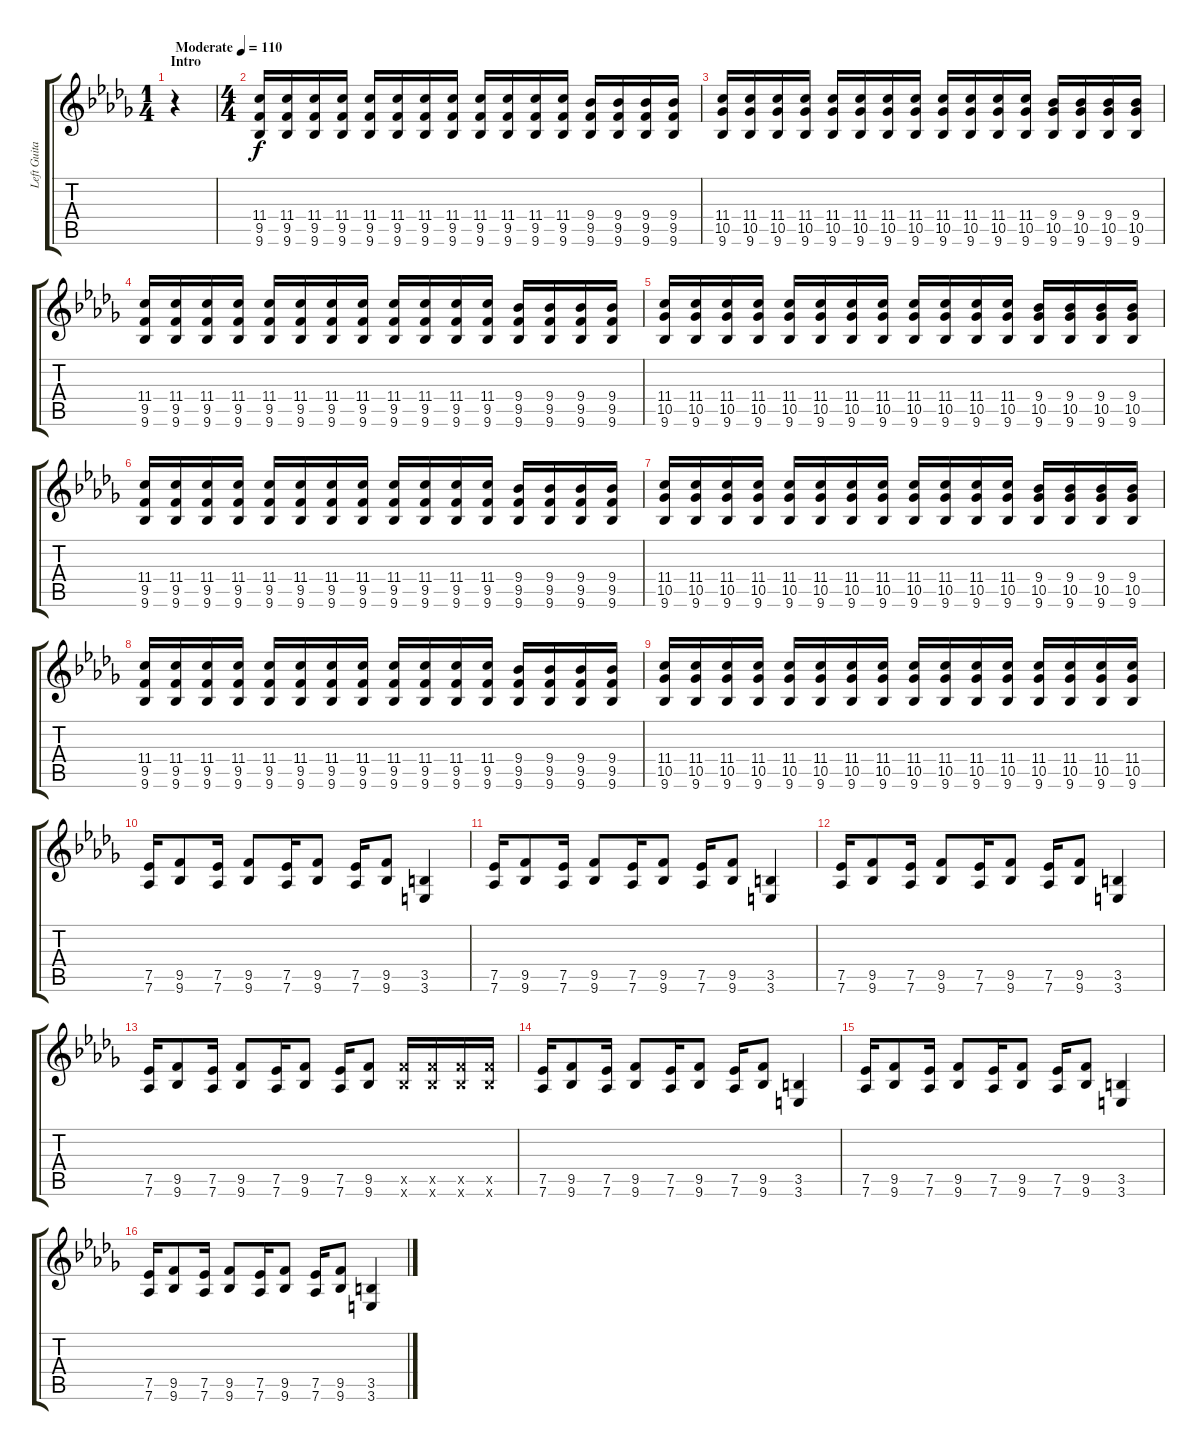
\track ("Left Guitar" "Left Guita") {instrument distortionguitar}
\staff {score tabs}
\tuning (Eb4 Bb3 Gb3 Db3 Ab2 Db2) {hide}
\ts (1 4)
\section ("" "Intro")
\tempo (110 "Moderate")
\clef g2
\ks db
r.4{dy f volume 0 instrument distortionguitar} |
\ts (4 4)
(11.4 9.5 9.6).16{volume 7} (11.4 9.5 9.6).16 (11.4 9.5 9.6).16 (11.4 9.5 9.6).16 (11.4 9.5 9.6).16 (11.4 9.5 9.6).16 (11.4 9.5 9.6).16 (11.4 9.5 9.6).16 (11.4 9.5 9.6).16 (11.4 9.5 9.6).16 (11.4 9.5 9.6).16 (11.4 9.5 9.6).16 (9.4 9.5 9.6).16 (9.4 9.5 9.6).16 (9.4 9.5 9.6).16 (9.4 9.5 9.6).16 |
(11.4 10.5 9.6).16 (11.4 10.5 9.6).16 (11.4 10.5 9.6).16 (11.4 10.5 9.6).16 (11.4 10.5 9.6).16 (11.4 10.5 9.6).16 (11.4 10.5 9.6).16 (11.4 10.5 9.6).16 (11.4 10.5 9.6).16 (11.4 10.5 9.6).16 (11.4 10.5 9.6).16 (11.4 10.5 9.6).16 (9.4 10.5 9.6).16 (9.4 10.5 9.6).16 (9.4 10.5 9.6).16 (9.4 10.5 9.6).16 |
(11.4 9.5 9.6).16 (11.4 9.5 9.6).16 (11.4 9.5 9.6).16 (11.4 9.5 9.6).16 (11.4 9.5 9.6).16 (11.4 9.5 9.6).16 (11.4 9.5 9.6).16 (11.4 9.5 9.6).16 (11.4 9.5 9.6).16 (11.4 9.5 9.6).16 (11.4 9.5 9.6).16 (11.4 9.5 9.6).16 (9.4 9.5 9.6).16 (9.4 9.5 9.6).16 (9.4 9.5 9.6).16 (9.4 9.5 9.6).16 |
(11.4 10.5 9.6).16 (11.4 10.5 9.6).16 (11.4 10.5 9.6).16 (11.4 10.5 9.6).16 (11.4 10.5 9.6).16 (11.4 10.5 9.6).16 (11.4 10.5 9.6).16 (11.4 10.5 9.6).16 (11.4 10.5 9.6).16 (11.4 10.5 9.6).16 (11.4 10.5 9.6).16 (11.4 10.5 9.6).16 (9.4 10.5 9.6).16 (9.4 10.5 9.6).16 (9.4 10.5 9.6).16 (9.4 10.5 9.6).16 |
(11.4 9.5 9.6).16{volume 13} (11.4 9.5 9.6).16 (11.4 9.5 9.6).16 (11.4 9.5 9.6).16 (11.4 9.5 9.6).16 (11.4 9.5 9.6).16 (11.4 9.5 9.6).16 (11.4 9.5 9.6).16 (11.4 9.5 9.6).16 (11.4 9.5 9.6).16 (11.4 9.5 9.6).16 (11.4 9.5 9.6).16 (9.4 9.5 9.6).16 (9.4 9.5 9.6).16 (9.4 9.5 9.6).16 (9.4 9.5 9.6).16 |
(11.4 10.5 9.6).16 (11.4 10.5 9.6).16 (11.4 10.5 9.6).16 (11.4 10.5 9.6).16 (11.4 10.5 9.6).16 (11.4 10.5 9.6).16 (11.4 10.5 9.6).16 (11.4 10.5 9.6).16 (11.4 10.5 9.6).16 (11.4 10.5 9.6).16 (11.4 10.5 9.6).16 (11.4 10.5 9.6).16 (9.4 10.5 9.6).16 (9.4 10.5 9.6).16 (9.4 10.5 9.6).16 (9.4 10.5 9.6).16 |
(11.4 9.5 9.6).16 (11.4 9.5 9.6).16 (11.4 9.5 9.6).16 (11.4 9.5 9.6).16 (11.4 9.5 9.6).16 (11.4 9.5 9.6).16 (11.4 9.5 9.6).16 (11.4 9.5 9.6).16 (11.4 9.5 9.6).16 (11.4 9.5 9.6).16 (11.4 9.5 9.6).16 (11.4 9.5 9.6).16 (9.4 9.5 9.6).16 (9.4 9.5 9.6).16 (9.4 9.5 9.6).16 (9.4 9.5 9.6).16 |
(11.4 10.5 9.6).16 (11.4 10.5 9.6).16 (11.4 10.5 9.6).16 (11.4 10.5 9.6).16 (11.4 10.5 9.6).16 (11.4 10.5 9.6).16 (11.4 10.5 9.6).16 (11.4 10.5 9.6).16 (11.4 10.5 9.6).16 (11.4 10.5 9.6).16 (11.4 10.5 9.6).16 (11.4 10.5 9.6).16 (11.4 10.5 9.6).16 (11.4 10.5 9.6).16 (11.4 10.5 9.6).16 (11.4 10.5 9.6).16 |
(7.5 7.6).16 (9.5 9.6).8 (7.5 7.6).16 (9.5 9.6).8 (7.5 7.6).16 (9.5 9.6).8 (7.5 7.6).16 (9.5 9.6).8 (3.5 3.6).4 |
(7.5 7.6).16 (9.5 9.6).8 (7.5 7.6).16 (9.5 9.6).8 (7.5 7.6).16 (9.5 9.6).8 (7.5 7.6).16 (9.5 9.6).8 (3.5 3.6).4 |
(7.5 7.6).16 (9.5 9.6).8 (7.5 7.6).16 (9.5 9.6).8 (7.5 7.6).16 (9.5 9.6).8 (7.5 7.6).16 (9.5 9.6).8 (3.5 3.6).4 |
(7.5 7.6).16 (9.5 9.6).8 (7.5 7.6).16 (9.5 9.6).8 (7.5 7.6).16 (9.5 9.6).8 (7.5 7.6).16 (9.5 9.6).8 (9.5{x} 9.6{x}).16 (9.5{x} 9.6{x}).16 (9.5{x} 9.6{x}).16 (9.5{x} 9.6{x}).16 |
(7.5 7.6).16 (9.5 9.6).8 (7.5 7.6).16 (9.5 9.6).8 (7.5 7.6).16 (9.5 9.6).8 (7.5 7.6).16 (9.5 9.6).8 (3.5 3.6).4 |
(7.5 7.6).16 (9.5 9.6).8 (7.5 7.6).16 (9.5 9.6).8 (7.5 7.6).16 (9.5 9.6).8 (7.5 7.6).16 (9.5 9.6).8 (3.5 3.6).4 |
(7.5 7.6).16 (9.5 9.6).8 (7.5 7.6).16 (9.5 9.6).8 (7.5 7.6).16 (9.5 9.6).8 (7.5 7.6).16 (9.5 9.6).8 (3.5 3.6).4
